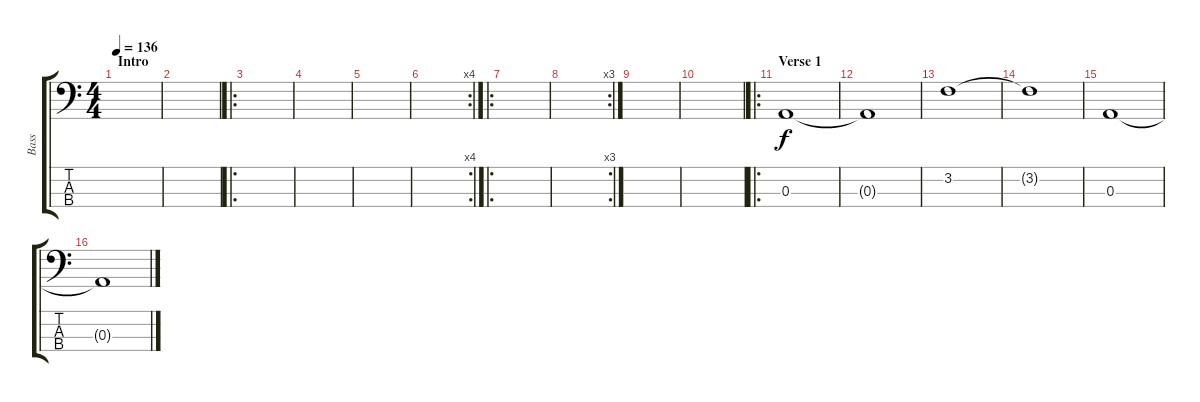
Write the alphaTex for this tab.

\track ("Bass" "Bass") {instrument electricbassfinger}
\staff {score tabs}
\tuning (G2 D2 A1 E1) {hide}
\ts (4 4)
\section ("" "Intro")
\tempo 136
\clef f4
\ks c
|
|
\ro
|
|
|
\rc 4
|
\ro
|
\rc 3
|
|
|
\ro
\section ("" "Verse 1")
0.3.1 |
0.3{t}.1 |
3.2.1 |
3.2{t}.1 |
0.3.1 |
0.3{t}.1
